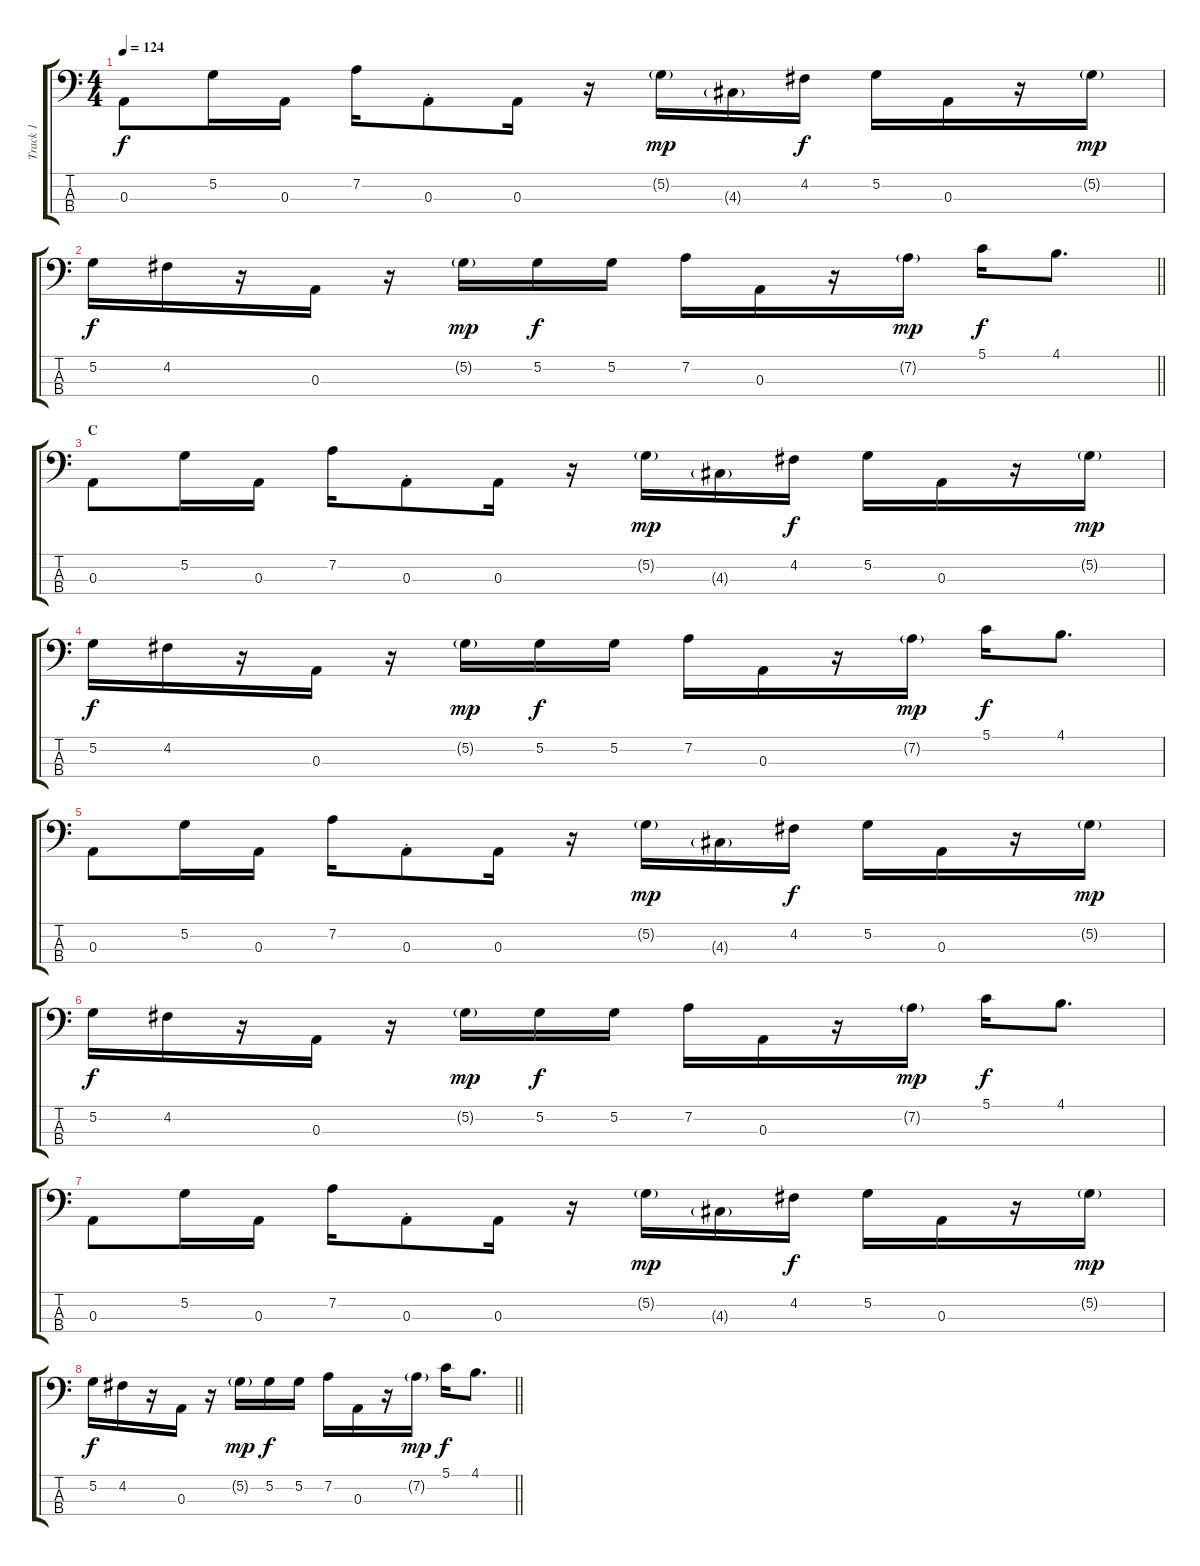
\track ("Track 1" "Track 1") {instrument electricbassfinger}
\staff {score tabs}
\tuning (G2 D2 A1 E1) {hide}
\ts (4 4)
\tempo 124
\clef f4
\ks c
0.3.8{dy f} 5.2.16 0.3.16 7.2.16 0.3{st}.8 0.3.16 r.16 5.2{g}.16{dy mp} 4.3{g}.16 4.2.16{dy f} 5.2.16 0.3.16 r.16 5.2{g}.16{dy mp} |
\barLineRight lightlight
5.2.16{dy f} 4.2.16 r.16 0.3.16 r.16 5.2{g}.16{dy mp} 5.2.16{dy f} 5.2.16 7.2.16 0.3.16 r.16 7.2{g}.16{dy mp} 5.1.16{dy f} 4.1.8{d} |
\section ("" "C")
0.3.8 5.2.16 0.3.16 7.2.16 0.3{st}.8 0.3.16 r.16 5.2{g}.16{dy mp} 4.3{g}.16 4.2.16{dy f} 5.2.16 0.3.16 r.16 5.2{g}.16{dy mp} |
5.2.16{dy f} 4.2.16 r.16 0.3.16 r.16 5.2{g}.16{dy mp} 5.2.16{dy f} 5.2.16 7.2.16 0.3.16 r.16 7.2{g}.16{dy mp} 5.1.16{dy f} 4.1.8{d} |
0.3.8 5.2.16 0.3.16 7.2.16 0.3{st}.8 0.3.16 r.16 5.2{g}.16{dy mp} 4.3{g}.16 4.2.16{dy f} 5.2.16 0.3.16 r.16 5.2{g}.16{dy mp} |
5.2.16{dy f} 4.2.16 r.16 0.3.16 r.16 5.2{g}.16{dy mp} 5.2.16{dy f} 5.2.16 7.2.16 0.3.16 r.16 7.2{g}.16{dy mp} 5.1.16{dy f} 4.1.8{d} |
0.3.8 5.2.16 0.3.16 7.2.16 0.3{st}.8 0.3.16 r.16 5.2{g}.16{dy mp} 4.3{g}.16 4.2.16{dy f} 5.2.16 0.3.16 r.16 5.2{g}.16{dy mp} |
\barLineRight lightlight
5.2.16{dy f} 4.2.16 r.16 0.3.16 r.16 5.2{g}.16{dy mp} 5.2.16{dy f} 5.2.16 7.2.16 0.3.16 r.16 7.2{g}.16{dy mp} 5.1.16{dy f} 4.1.8{d}
